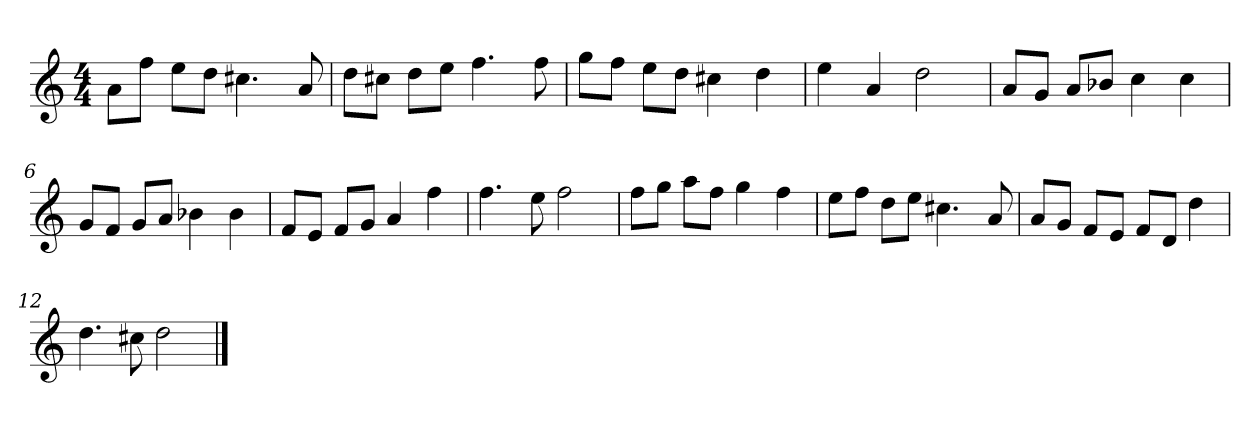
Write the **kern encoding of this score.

**kern
*part1
*staff1
*k[]
*M4/4
*MM120
=1
8aL
8ffJ
8eeL
8ddJ
4.cc#X
8a
=2
8ddL
8cc#XJ
8ddL
8eeJ
4.ff
8ff
=3
8ggL
8ffJ
8eeL
8ddJ
4cc#X
4dd
=4
4ee
4a
2dd
=5
8aL
8gJ
8aL
8b-XJ
4cc
4cc
=6
8gL
8fJ
8gL
8aJ
4b-X
4b-
=7
8fL
8eJ
8fL
8gJ
4a
4ff
=8
4.ff
8ee
2ff
=9
8ffL
8ggJ
8aaL
8ffJ
4gg
4ff
=10
8eeL
8ffJ
8ddL
8eeJ
4.cc#X
8a
=11
8aL
8gJ
8fL
8eJ
8fL
8dJ
4dd
=12
4.dd
8cc#X
2dd
==
*-
